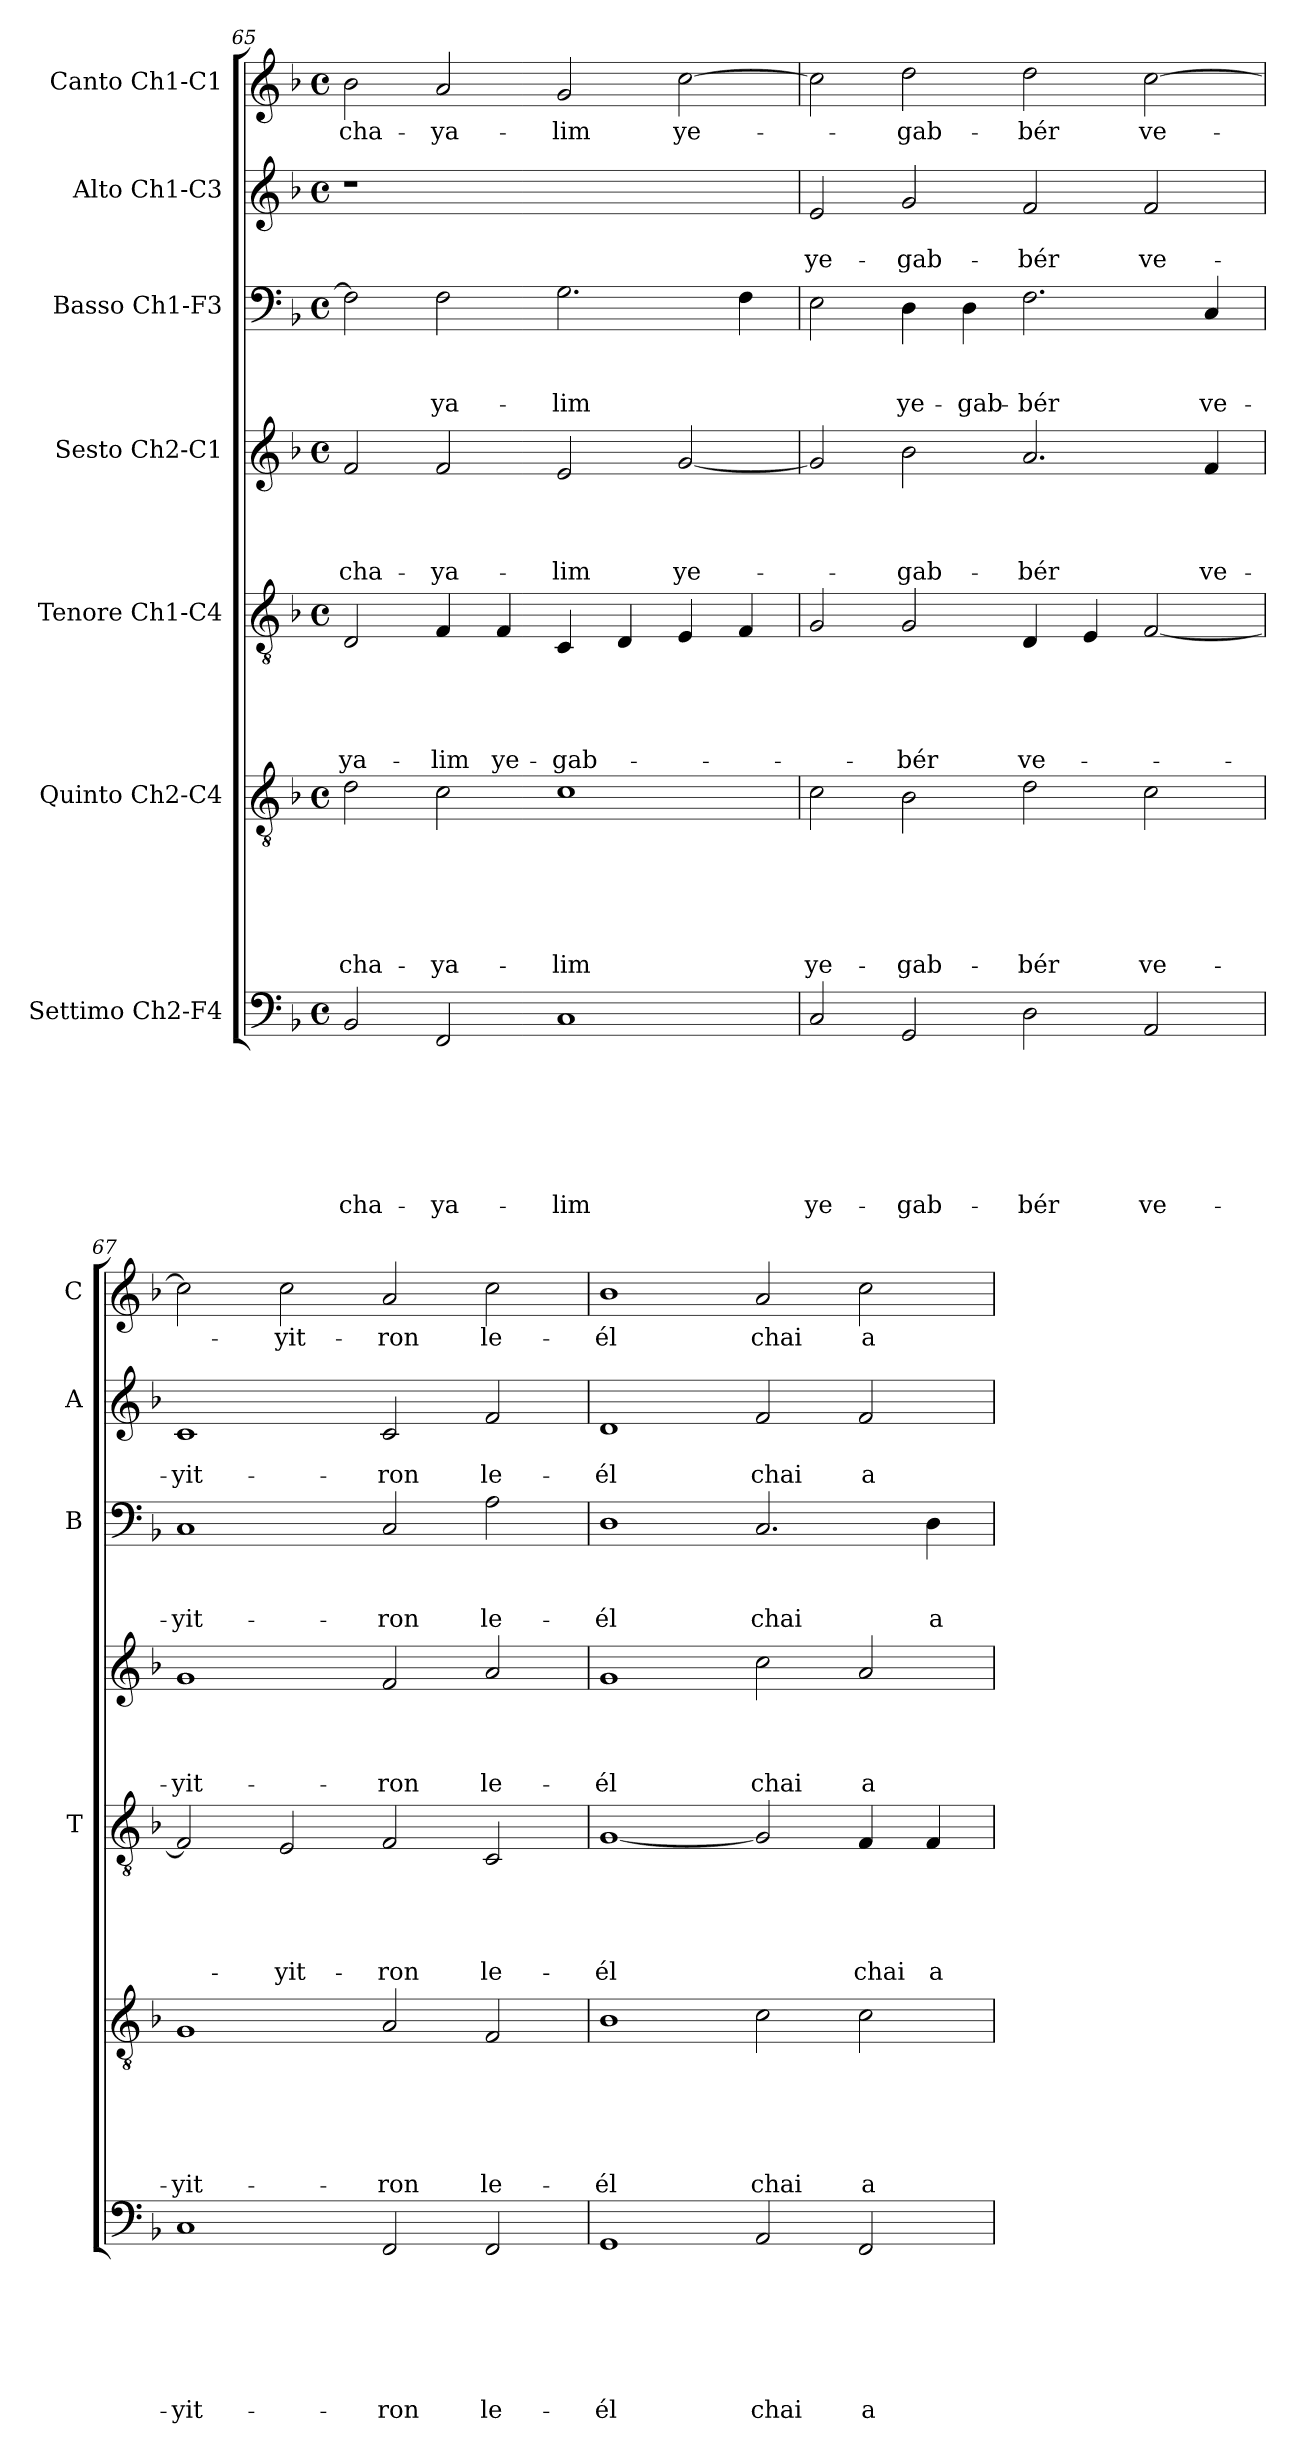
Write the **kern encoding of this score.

**kern	**text	**text	**text	**text	**text	**text	**text	**kern	**text	**text	**text	**text	**text	**text	**kern	**text	**text	**text	**text	**text	**kern	**text	**text	**text	**text	**kern	**text	**text	**text	**kern	**text	**text	**kern	**text
*part7	*part7	*part7	*part7	*part7	*part7	*part7	*part7	*part6	*part6	*part6	*part6	*part6	*part6	*part6	*part5	*part5	*part5	*part5	*part5	*part5	*part4	*part4	*part4	*part4	*part4	*part3	*part3	*part3	*part3	*part2	*part2	*part2	*part1	*part1
*staff7	*staff7	*staff7	*staff7	*staff7	*staff7	*staff7	*staff7	*staff6	*staff6	*staff6	*staff6	*staff6	*staff6	*staff6	*staff5	*staff5	*staff5	*staff5	*staff5	*staff5	*staff4	*staff4	*staff4	*staff4	*staff4	*staff3	*staff3	*staff3	*staff3	*staff2	*staff2	*staff2	*staff1	*staff1
*I"Settimo Ch2-F4	*	*	*	*	*	*	*	*I"Quinto Ch2-C4	*	*	*	*	*	*	*I"Tenore Ch1-C4	*	*	*	*	*	*I"Sesto Ch2-C1	*	*	*	*	*I"Basso Ch1-F3	*	*	*	*I"Alto Ch1-C3	*	*	*I"Canto Ch1-C1	*
*	*	*	*	*	*	*	*	*	*	*	*	*	*	*	*I'T	*	*	*	*	*	*	*	*	*	*	*I'B	*	*	*	*I'A	*	*	*I'C	*
*clefF4	*	*	*	*	*	*	*	*clefGv2	*	*	*	*	*	*	*clefGv2	*	*	*	*	*	*clefG2	*	*	*	*	*clefF4	*	*	*	*clefG2	*	*	*clefG2	*
*k[b-]	*	*	*	*	*	*	*	*k[b-]	*	*	*	*	*	*	*k[b-]	*	*	*	*	*	*k[b-]	*	*	*	*	*k[b-]	*	*	*	*k[b-]	*	*	*k[b-]	*
*F:	*	*	*	*	*	*	*	*F:	*	*	*	*	*	*	*F:	*	*	*	*	*	*F:	*	*	*	*	*F:	*	*	*	*F:	*	*	*F:	*
*M4/4	*	*	*	*	*	*	*	*M4/4	*	*	*	*	*	*	*M4/4	*	*	*	*	*	*M4/4	*	*	*	*	*M4/4	*	*	*	*M4/4	*	*	*M4/4	*
*met(c)	*	*	*	*	*	*	*	*met(c)	*	*	*	*	*	*	*met(c)	*	*	*	*	*	*met(c)	*	*	*	*	*met(c)	*	*	*	*met(c)	*	*	*met(c)	*
=65	=65	=65	=65	=65	=65	=65	=65	=65	=65	=65	=65	=65	=65	=65	=65	=65	=65	=65	=65	=65	=65	=65	=65	=65	=65	=65	=65	=65	=65	=65	=65	=65	=65	=65
!	!	!	!	!	!	!	!LO:LY:b	!	!	!	!	!	!	!LO:LY:b	!	!	!	!	!	!LO:LY:b	!	!	!	!	!LO:LY:b	!	!	!	!	!	!	!	!	!LO:LY:b
2BB-/	.	.	.	.	.	.	-cha-	2d\	.	.	.	.	.	-cha-	2D/	.	.	.	.	-ya-	2f/	.	.	.	-cha-	2F\]	.	.	.	1r	.	.	2b-\	-cha-
!	!	!	!	!	!	!	!LO:LY:b	!	!	!	!	!	!	!LO:LY:b	!	!	!	!	!	!LO:LY:b	!	!	!	!	!LO:LY:b	!	!	!	!LO:LY:b	!	!	!	!	!LO:LY:b
2FF/	.	.	.	.	.	.	-ya-	2c\	.	.	.	.	.	-ya-	4F/	.	.	.	.	-lim	2f/	.	.	.	-ya-	2F\	.	.	-ya-	.	.	.	2a/	-ya-
!	!	!	!	!	!	!	!	!	!	!	!	!	!	!	!	!	!	!	!	!LO:LY:b	!	!	!	!	!	!	!	!	!	!	!	!	!	!
.	.	.	.	.	.	.	.	.	.	.	.	.	.	.	4F/	.	.	.	.	ye-	.	.	.	.	.	.	.	.	.	.	.	.	.	.
!	!	!	!	!	!	!	!LO:LY:b	!	!	!	!	!	!	!LO:LY:b	!	!	!	!	!	!LO:LY:b	!	!	!	!	!LO:LY:b	!	!	!	!LO:LY:b	!	!	!	!	!LO:LY:b
1C	.	.	.	.	.	.	-lim	1c	.	.	.	.	.	-lim	4C/	.	.	.	.	-gab-	2e/	.	.	.	-lim	2.G\	.	.	-lim	1ryy	.	.	2g/	-lim
.	.	.	.	.	.	.	.	.	.	.	.	.	.	.	4D/	.	.	.	.	.	.	.	.	.	.	.	.	.	.	.	.	.	.	.
!	!	!	!	!	!	!	!	!	!	!	!	!	!	!	!	!	!	!	!	!	!	!	!	!	!LO:LY:b	!	!	!	!	!	!	!	!	!LO:LY:b
.	.	.	.	.	.	.	.	.	.	.	.	.	.	.	4E/	.	.	.	.	.	[2g/	.	.	.	ye-	.	.	.	.	.	.	.	[2cc\	ye-
.	.	.	.	.	.	.	.	.	.	.	.	.	.	.	4F/	.	.	.	.	.	.	.	.	.	.	4F\	.	.	.	.	.	.	.	.
=66	=66	=66	=66	=66	=66	=66	=66	=66	=66	=66	=66	=66	=66	=66	=66	=66	=66	=66	=66	=66	=66	=66	=66	=66	=66	=66	=66	=66	=66	=66	=66	=66	=66	=66
!	!	!	!	!	!	!	!LO:LY:b	!	!	!	!	!	!	!LO:LY:b	!	!	!	!	!	!	!	!	!	!	!	!	!	!	!	!	!	!LO:LY:b	!	!
2C/	.	.	.	.	.	.	ye-	2c\	.	.	.	.	.	ye-	2G/	.	.	.	.	.	2g/]	.	.	.	.	2E\	.	.	.	2e/	.	ye-	2cc\]	.
!	!	!	!	!	!	!	!LO:LY:b	!	!	!	!	!	!	!LO:LY:b	!	!	!	!	!	!LO:LY:b	!	!	!	!	!LO:LY:b	!	!	!	!LO:LY:b	!	!	!LO:LY:b	!	!LO:LY:b
2GG/	.	.	.	.	.	.	-gab-	2B-\	.	.	.	.	.	-gab-	2G/	.	.	.	.	-bér	2b-\	.	.	.	-gab-	4D\	.	.	ye-	2g/	.	-gab-	2dd\	-gab-
!	!	!	!	!	!	!	!	!	!	!	!	!	!	!	!	!	!	!	!	!	!	!	!	!	!	!	!	!	!LO:LY:b	!	!	!	!	!
.	.	.	.	.	.	.	.	.	.	.	.	.	.	.	.	.	.	.	.	.	.	.	.	.	.	4D\	.	.	-gab-	.	.	.	.	.
!	!	!	!	!	!	!	!LO:LY:b	!	!	!	!	!	!	!LO:LY:b	!	!	!	!	!	!LO:LY:b	!	!	!	!	!LO:LY:b	!	!	!	!LO:LY:b	!	!	!LO:LY:b	!	!LO:LY:b
2D\	.	.	.	.	.	.	-bér	2d\	.	.	.	.	.	-bér	4D/	.	.	.	.	ve-	2.a/	.	.	.	-bér	2.F\	.	.	-bér	2f/	.	-bér	2dd\	-bér
.	.	.	.	.	.	.	.	.	.	.	.	.	.	.	4E/	.	.	.	.	.	.	.	.	.	.	.	.	.	.	.	.	.	.	.
!	!	!	!	!	!	!	!LO:LY:b	!	!	!	!	!	!	!LO:LY:b	!	!	!	!	!	!	!	!	!	!	!	!	!	!	!	!	!	!LO:LY:b	!	!LO:LY:b
2AA/	.	.	.	.	.	.	ve-	2c\	.	.	.	.	.	ve-	[2F/	.	.	.	.	.	.	.	.	.	.	.	.	.	.	2f/	.	ve-	[2cc\	ve-
!	!	!	!	!	!	!	!	!	!	!	!	!	!	!	!	!	!	!	!	!	!	!	!	!	!LO:LY:b	!	!	!	!LO:LY:b	!	!	!	!	!
.	.	.	.	.	.	.	.	.	.	.	.	.	.	.	.	.	.	.	.	.	4f/	.	.	.	ve-	4C/	.	.	ve-	.	.	.	.	.
=67	=67	=67	=67	=67	=67	=67	=67	=67	=67	=67	=67	=67	=67	=67	=67	=67	=67	=67	=67	=67	=67	=67	=67	=67	=67	=67	=67	=67	=67	=67	=67	=67	=67	=67
!	!	!	!	!	!	!	!LO:LY:b	!	!	!	!	!	!	!LO:LY:b	!	!	!	!	!	!	!	!	!	!	!LO:LY:b	!	!	!	!LO:LY:b	!	!	!LO:LY:b	!	!
1C	.	.	.	.	.	.	-yit-	1G	.	.	.	.	.	-yit-	2F/]	.	.	.	.	.	1g	.	.	.	-yit-	1C	.	.	-yit-	1c	.	-yit-	2cc\]	.
!	!	!	!	!	!	!	!	!	!	!	!	!	!	!	!	!	!	!	!	!LO:LY:b	!	!	!	!	!	!	!	!	!	!	!	!	!	!LO:LY:b
.	.	.	.	.	.	.	.	.	.	.	.	.	.	.	2E/	.	.	.	.	-yit-	.	.	.	.	.	.	.	.	.	.	.	.	2cc\	-yit-
!	!	!	!	!	!	!	!LO:LY:b	!	!	!	!	!	!	!LO:LY:b	!	!	!	!	!	!LO:LY:b	!	!	!	!	!LO:LY:b	!	!	!	!LO:LY:b	!	!	!LO:LY:b	!	!LO:LY:b
2FF/	.	.	.	.	.	.	-ron	2A/	.	.	.	.	.	-ron	2F/	.	.	.	.	-ron	2f/	.	.	.	-ron	2C/	.	.	-ron	2c/	.	-ron	2a/	-ron
!	!	!	!	!	!	!	!LO:LY:b	!	!	!	!	!	!	!LO:LY:b	!	!	!	!	!	!LO:LY:b	!	!	!	!	!LO:LY:b	!	!	!	!LO:LY:b	!	!	!LO:LY:b	!	!LO:LY:b
2FF/	.	.	.	.	.	.	le-	2F/	.	.	.	.	.	le-	2C/	.	.	.	.	le-	2a/	.	.	.	le-	2A\	.	.	le-	2f/	.	le-	2cc\	le-
=68	=68	=68	=68	=68	=68	=68	=68	=68	=68	=68	=68	=68	=68	=68	=68	=68	=68	=68	=68	=68	=68	=68	=68	=68	=68	=68	=68	=68	=68	=68	=68	=68	=68	=68
!	!	!	!	!	!	!	!LO:LY:b	!	!	!	!	!	!	!LO:LY:b	!	!	!	!	!	!LO:LY:b	!	!	!	!	!LO:LY:b	!	!	!	!LO:LY:b	!	!	!LO:LY:b	!	!LO:LY:b
1GG	.	.	.	.	.	.	-él	1B-	.	.	.	.	.	-él	[1G	.	.	.	.	-él	1g	.	.	.	-él	1D	.	.	-él	1d	.	-él	1b-	-él
!	!	!	!	!	!	!	!LO:LY:b	!	!	!	!	!	!	!LO:LY:b	!	!	!	!	!	!	!	!	!	!	!LO:LY:b	!	!	!	!LO:LY:b	!	!	!LO:LY:b	!	!LO:LY:b
2AA/	.	.	.	.	.	.	chai	2c\	.	.	.	.	.	chai	2G/]	.	.	.	.	.	2cc\	.	.	.	chai	2.C/	.	.	chai	2f/	.	chai	2a/	chai
!	!	!	!	!	!	!	!LO:LY:b	!	!	!	!	!	!	!LO:LY:b	!	!	!	!	!	!LO:LY:b	!	!	!	!	!LO:LY:b	!	!	!	!	!	!	!LO:LY:b	!	!LO:LY:b
2FF/	.	.	.	.	.	.	a-	2c\	.	.	.	.	.	a-	4F/	.	.	.	.	chai	2a/	.	.	.	a-	.	.	.	.	2f/	.	a-	2cc\	a-
!	!	!	!	!	!	!	!	!	!	!	!	!	!	!	!	!	!	!	!	!LO:LY:b	!	!	!	!	!	!	!	!	!LO:LY:b	!	!	!	!	!
.	.	.	.	.	.	.	.	.	.	.	.	.	.	.	4F/	.	.	.	.	a-	.	.	.	.	.	4D\	.	.	a-	.	.	.	.	.
=	=	=	=	=	=	=	=	=	=	=	=	=	=	=	=	=	=	=	=	=	=	=	=	=	=	=	=	=	=	=	=	=	=	=
*-	*-	*-	*-	*-	*-	*-	*-	*-	*-	*-	*-	*-	*-	*-	*-	*-	*-	*-	*-	*-	*-	*-	*-	*-	*-	*-	*-	*-	*-	*-	*-	*-	*-	*-
